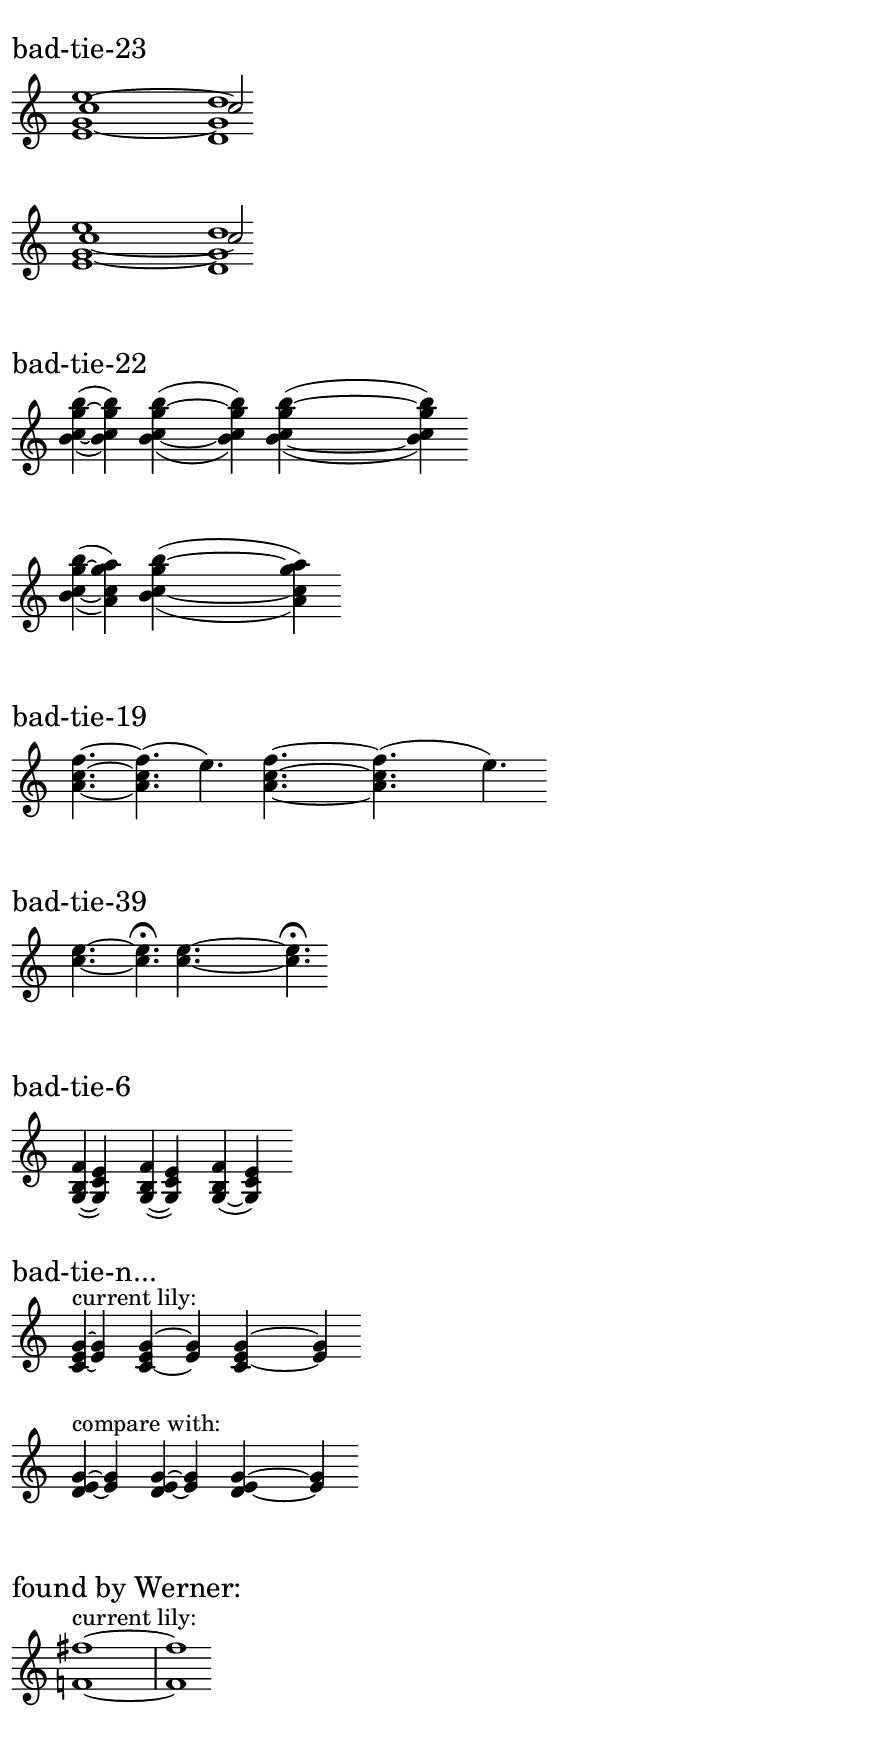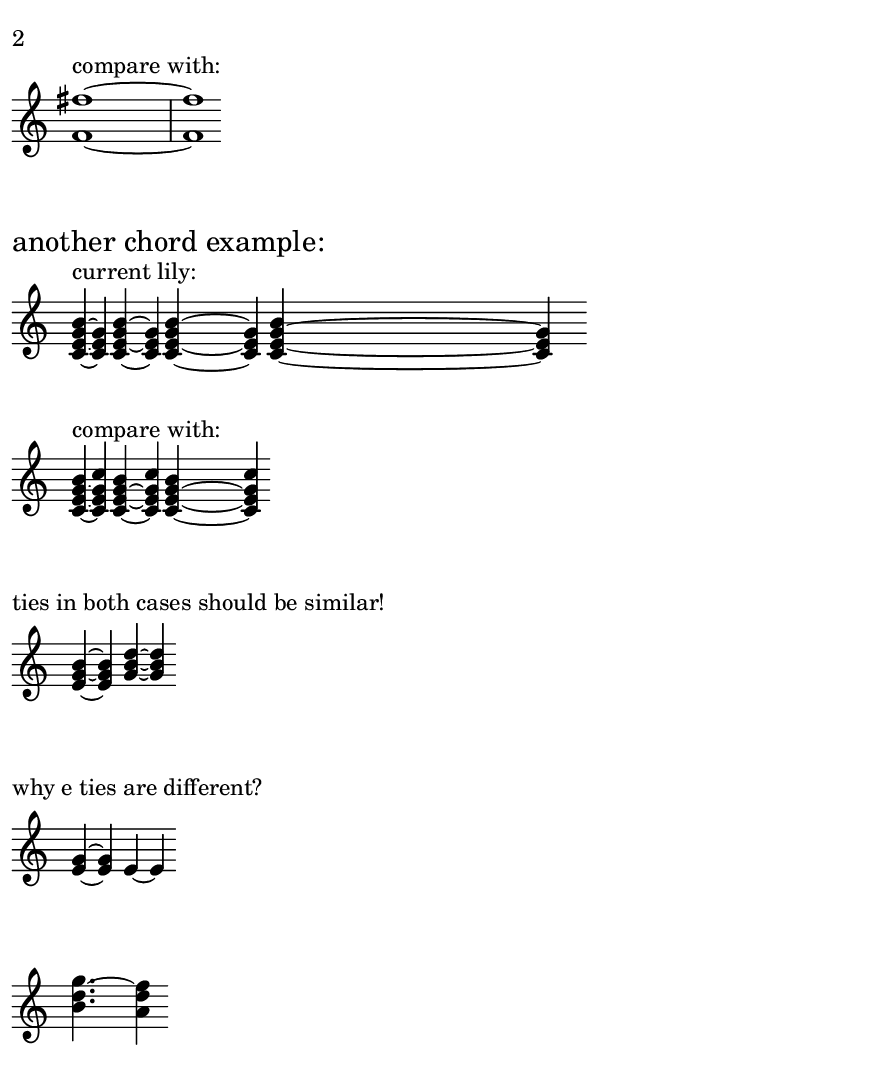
\version "2.16.2"

\include "../global-settings.ily"


\markup \huge "bad-tie-23"

\new Staff {
  <<
    { c''1 ~        s4*16  c''2 } \\
    { <e' g'~ e''>1 s4*16  <d' g' d''>1 }
  >>
  \br
  % the tie in the upper voice actually shouldn't be up,
  % so let's set it's direction manually.
  % unfortunately the effect is still wrong.
  <<
    { c''1 _~       s4*16  c''2 } \\
    { <e' g'~ e''>1 s4*16  <d' g' d''>1 }
  >>
}


\markup \huge "bad-tie-22"

mus = { <b' c'' ~ g'' ~ b''>4( }
\new Staff {
  \set doubleSlurs = ##t
  \mus s4     q4) s4*2
  \mus s4*4   q4) s4*2
  \mus s4*8   q4) s4*2
}

mus = { <b' c'' ~ g'' ~ b''>4( }
\new Staff {
  \set doubleSlurs = ##t
  \mus s4     <a' c'' g'' a''>4) s4*2
  \mus s4*8   <a' c'' g'' a''>4) s4*2
}


\markup \huge "bad-tie-19"

\new Staff {
  <a' c'' f''>4. ~ s4*4 q4. ( s4*4 e''4.) s4*4
  <a' c'' f''>4. ~ s4*8 q4. ( s4*8 e''4.) s4*4
}


\markup \huge "bad-tie-39"

\new Staff {
  <c'' e''>4. ~ s4*4 q4.-\fermata s4*2
  <c'' e''>4. ~ s4*8 q4.-\fermata s4*2
}


\markup \huge "bad-tie-6"

\new Staff {
  <g ~ b f'>4( <g c' e'>4) s4*2
  <g ~ b f'>4( s4*1/2 <g c' e'>4) s4*2
  <g ~ b f'>4( s4 <g c' e'>4) s4*2
}


\markup \huge "bad-tie-n..."

\new Staff {
  <>^"current lily:"
  <c' e' ~ g' ~>4  <e' g'>4 s4*2
  <c' e' ~ g' ~>4 s4*2 <e' g'>4 s4*2
  <c' e' ~ g' ~>4 s4*4 <e' g'>4 s4*2
  \br
  <>^"compare with:"
  <d' e'~ g'~>4 <e' g'>4 s4*2
  <d' e'~ g'~>4 s4 <e' g'>4 s4*2
  <d' e'~ g'~>4 s4*4 <e' g'>4 s4*2
}


\markup \huge "found by Werner:"

\new Staff \with { \consists Accidental_engraver } {
  <>^"current lily:"
  <f'! fis''>1 ~ s4*8 \bar "|" q1  s4*2
}
\new Staff \with { \consists Accidental_engraver } {
  <>^"compare with:"
  <f' fis''>1 ~ s4*8 \bar "|" q1
}


\markup \huge "another chord example:"

\new Staff {
  <>^"current lily:"
  <c'~ e'~ g'~ b'>4 <c' e' g'>
  <c'~ e'~ g'~ b'>4 s4 <c' e' g'>
  <c'~ e'~ g'~ b'>4 s4*4 <c' e' g'>
  <c'~ e'~ g'~ b'>4 s4*16 <c' e' g'>
}
\new Staff {
  <>^"compare with:"
  <c'~ e'~ g'~ b'>4 <c' e' g' c''>
  <c'~ e'~ g'~ b'>4 s4 <c' e' g' c''>
  <c'~ e'~ g'~ b'>4 s4*4 <c' e' g' c''>
}

\markup { ties in both cases should be similar! }
{ \stemUp <e' g' b'> ~ q  <g' b' d''> ~ q }

\markup { why e ties are different? }
{ <e' g'> ~ q  <e'> ~ q }

{
  <b' d''~ g''>4. s1 <a' d'' f''>4 s
}
